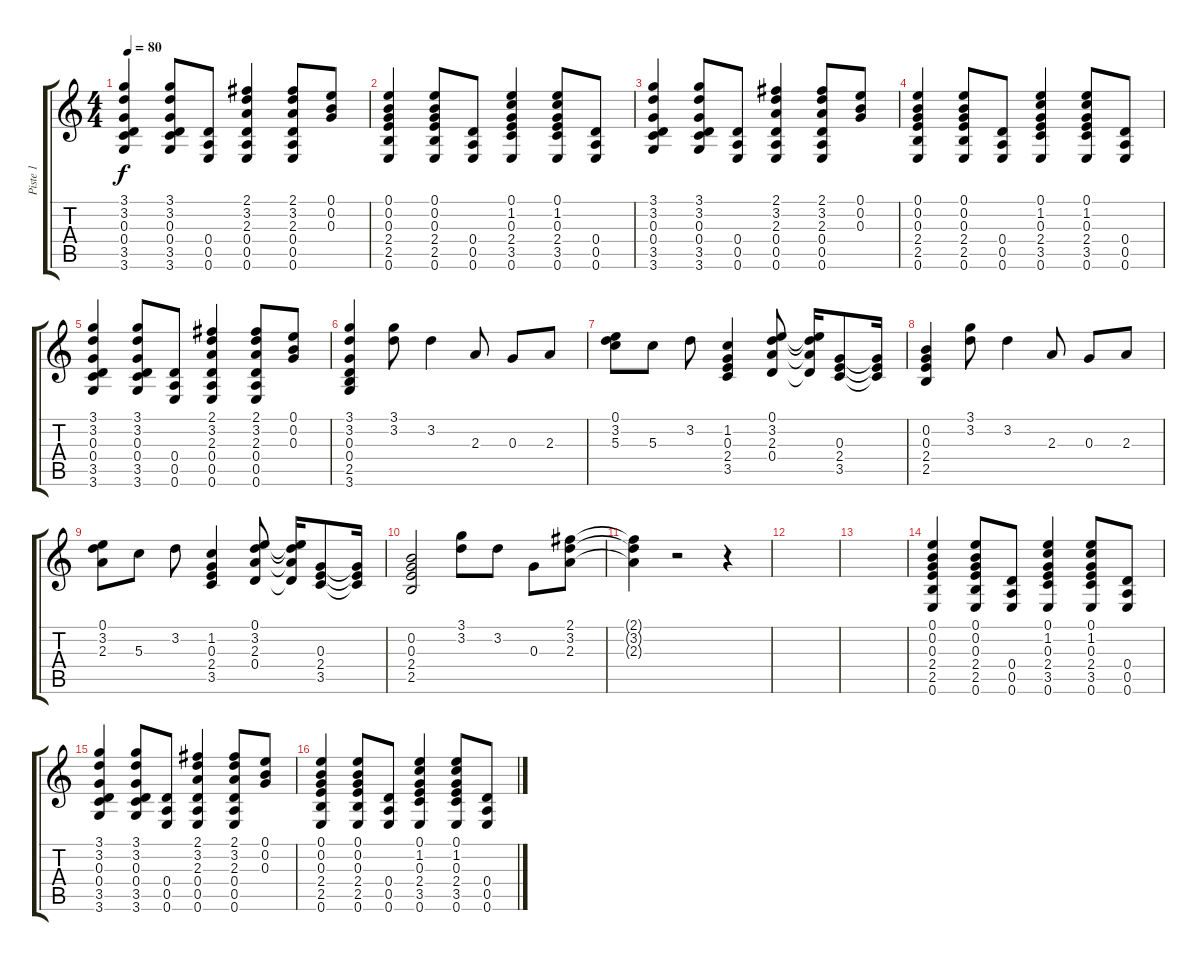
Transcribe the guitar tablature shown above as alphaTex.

\track ("Piste 1" "Piste 1") {instrument acousticguitarnylon}
\staff {score tabs}
\tuning (E4 B3 G3 D3 A2 E2) {hide}
\ts (4 4)
\tempo 80
\clef g2
\ks c
(3.1 3.2 0.3 0.4 3.5 3.6).4{dy f} (3.1 3.2 0.3 0.4 3.5 3.6).8 (0.4 0.5 0.6).8 (2.1 3.2 2.3 0.4 0.5 0.6).4 (2.1 3.2 2.3 0.4 0.5 0.6).8 (0.1 0.2 0.3).8 |
(0.1 0.2 0.3 2.4 2.5 0.6).4 (0.1 0.2 0.3 2.4 2.5 0.6).8 (0.4 0.5 0.6).8 (0.1 1.2 0.3 2.4 3.5 0.6).4 (0.1 1.2 0.3 2.4 3.5 0.6).8 (0.4 0.5 0.6).8 |
(3.1 3.2 0.3 0.4 3.5 3.6).4 (3.1 3.2 0.3 0.4 3.5 3.6).8 (0.4 0.5 0.6).8 (2.1 3.2 2.3 0.4 0.5 0.6).4 (2.1 3.2 2.3 0.4 0.5 0.6).8 (0.1 0.2 0.3).8 |
(0.1 0.2 0.3 2.4 2.5 0.6).4 (0.1 0.2 0.3 2.4 2.5 0.6).8 (0.4 0.5 0.6).8 (0.1 1.2 0.3 2.4 3.5 0.6).4 (0.1 1.2 0.3 2.4 3.5 0.6).8 (0.4 0.5 0.6).8 |
(3.1 3.2 0.3 0.4 3.5 3.6).4 (3.1 3.2 0.3 0.4 3.5 3.6).8 (0.4 0.5 0.6).8 (2.1 3.2 2.3 0.4 0.5 0.6).4 (2.1 3.2 2.3 0.4 0.5 0.6).8 (0.1 0.2 0.3).8 |
(3.1 3.2 0.3 0.4 2.5 3.6).4 (3.1 3.2).8 3.2.4 2.3.8 0.3.8 2.3.8 |
(0.1 3.2 5.3).8 5.3.8 3.2.8 (1.2 0.3 2.4 3.5).4 (0.1 3.2 2.3 0.4).8 (0.1{t} 3.2{t} 2.3{t} 0.4{t}).16 (0.3 2.4 3.5).8 (0.3{t} 2.4{t} 3.5{t}).16 |
(0.2 0.3 2.4 2.5).4 (3.1 3.2).8 3.2.4 2.3.8 0.3.8 2.3.8 |
(0.1 3.2 2.3).8 5.3.8 3.2.8 (1.2 0.3 2.4 3.5).4 (0.1 3.2 2.3 0.4).8 (0.1{t} 3.2{t} 2.3{t} 0.4{t}).16 (0.3 2.4 3.5).8 (0.3{t} 2.4{t} 3.5{t}).16 |
(0.2 0.3 2.4 2.5).2 (3.1 3.2).8 3.2.8 0.3.8 (2.1 3.2 2.3).8 |
(2.1{t} 3.2{t} 2.3{t}).4 r.2 r.4 |
|
|
(0.1 0.2 0.3 2.4 2.5 0.6).4 (0.1 0.2 0.3 2.4 2.5 0.6).8 (0.4 0.5 0.6).8 (0.1 1.2 0.3 2.4 3.5 0.6).4 (0.1 1.2 0.3 2.4 3.5 0.6).8 (0.4 0.5 0.6).8 |
(3.1 3.2 0.3 0.4 3.5 3.6).4 (3.1 3.2 0.3 0.4 3.5 3.6).8 (0.4 0.5 0.6).8 (2.1 3.2 2.3 0.4 0.5 0.6).4 (2.1 3.2 2.3 0.4 0.5 0.6).8 (0.1 0.2 0.3).8 |
(0.1 0.2 0.3 2.4 2.5 0.6).4 (0.1 0.2 0.3 2.4 2.5 0.6).8 (0.4 0.5 0.6).8 (0.1 1.2 0.3 2.4 3.5 0.6).4 (0.1 1.2 0.3 2.4 3.5 0.6).8 (0.4 0.5 0.6).8
